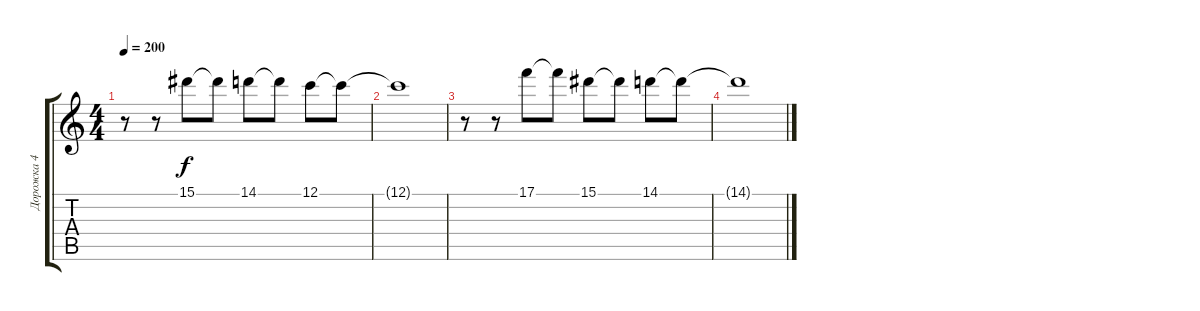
\track ("Дорожка 4" "Дорожка 4") {instrument overdrivenguitar}
\staff {score tabs}
\tuning (C4 G3 Eb3 Bb2 F2 C2) {hide}
\ts (4 4)
\tempo 200
\clef g2
\ks c
r.8{dy f} r.8 15.1.8 15.1{t}.8 14.1.8 14.1{t}.8 12.1.8 12.1{t}.8 |
12.1{t}.1 |
r.8 r.8 17.1.8 17.1{t}.8 15.1.8 15.1{t}.8 14.1.8 14.1{t}.8 |
14.1{t}.1
